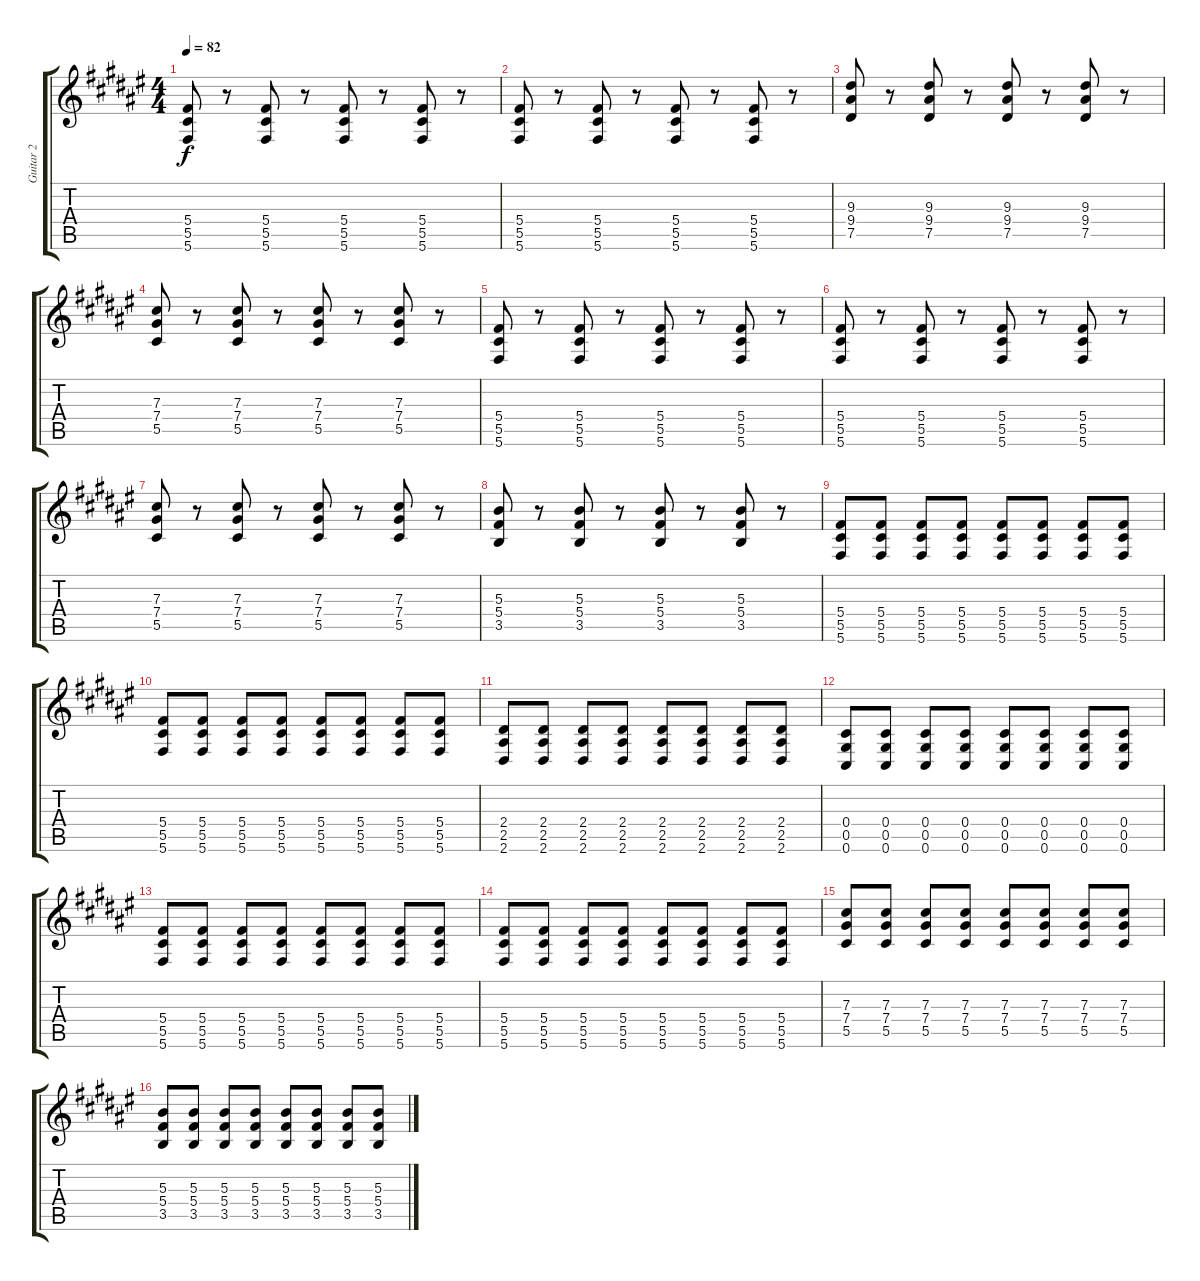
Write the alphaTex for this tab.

\track ("Guitar 2" "Guitar 2") {instrument distortionguitar}
\staff {score tabs}
\tuning (Eb4 Bb3 Gb3 Db3 Ab2 Db2) {hide}
\ts (4 4)
\tempo 82
\clef g2
\ks f#
(5.4 5.5 5.6).8{dy f} r.8 (5.4 5.5 5.6).8 r.8 (5.4 5.5 5.6).8 r.8 (5.4 5.5 5.6).8 r.8 |
(5.4 5.5 5.6).8 r.8 (5.4 5.5 5.6).8 r.8 (5.4 5.5 5.6).8 r.8 (5.4 5.5 5.6).8 r.8 |
(9.3 9.4 7.5).8 r.8 (9.3 9.4 7.5).8 r.8 (9.3 9.4 7.5).8 r.8 (9.3 9.4 7.5).8 r.8 |
(7.3 7.4 5.5).8 r.8 (7.3 7.4 5.5).8 r.8 (7.3 7.4 5.5).8 r.8 (7.3 7.4 5.5).8 r.8 |
(5.4 5.5 5.6).8 r.8 (5.4 5.5 5.6).8 r.8 (5.4 5.5 5.6).8 r.8 (5.4 5.5 5.6).8 r.8 |
(5.4 5.5 5.6).8 r.8 (5.4 5.5 5.6).8 r.8 (5.4 5.5 5.6).8 r.8 (5.4 5.5 5.6).8 r.8 |
(7.3 7.4 5.5).8 r.8 (7.3 7.4 5.5).8 r.8 (7.3 7.4 5.5).8 r.8 (7.3 7.4 5.5).8 r.8 |
(5.3 5.4 3.5).8 r.8 (5.3 5.4 3.5).8 r.8 (5.3 5.4 3.5).8 r.8 (5.3 5.4 3.5).8 r.8 |
(5.4 5.5 5.6).8 (5.4 5.5 5.6).8 (5.4 5.5 5.6).8 (5.4 5.5 5.6).8 (5.4 5.5 5.6).8 (5.4 5.5 5.6).8 (5.4 5.5 5.6).8 (5.4 5.5 5.6).8 |
(5.4 5.5 5.6).8 (5.4 5.5 5.6).8 (5.4 5.5 5.6).8 (5.4 5.5 5.6).8 (5.4 5.5 5.6).8 (5.4 5.5 5.6).8 (5.4 5.5 5.6).8 (5.4 5.5 5.6).8 |
(2.4 2.5 2.6).8 (2.4 2.5 2.6).8 (2.4 2.5 2.6).8 (2.4 2.5 2.6).8 (2.4 2.5 2.6).8 (2.4 2.5 2.6).8 (2.4 2.5 2.6).8 (2.4 2.5 2.6).8 |
(0.4 0.5 0.6).8 (0.4 0.5 0.6).8 (0.4 0.5 0.6).8 (0.4 0.5 0.6).8 (0.4 0.5 0.6).8 (0.4 0.5 0.6).8 (0.4 0.5 0.6).8 (0.4 0.5 0.6).8 |
(5.4 5.5 5.6).8 (5.4 5.5 5.6).8 (5.4 5.5 5.6).8 (5.4 5.5 5.6).8 (5.4 5.5 5.6).8 (5.4 5.5 5.6).8 (5.4 5.5 5.6).8 (5.4 5.5 5.6).8 |
(5.4 5.5 5.6).8 (5.4 5.5 5.6).8 (5.4 5.5 5.6).8 (5.4 5.5 5.6).8 (5.4 5.5 5.6).8 (5.4 5.5 5.6).8 (5.4 5.5 5.6).8 (5.4 5.5 5.6).8 |
(7.3 7.4 5.5).8 (7.3 7.4 5.5).8 (7.3 7.4 5.5).8 (7.3 7.4 5.5).8 (7.3 7.4 5.5).8 (7.3 7.4 5.5).8 (7.3 7.4 5.5).8 (7.3 7.4 5.5).8 |
(5.3 5.4 3.5).8 (5.3 5.4 3.5).8 (5.3 5.4 3.5).8 (5.3 5.4 3.5).8 (5.3 5.4 3.5).8 (5.3 5.4 3.5).8 (5.3 5.4 3.5).8 (5.3 5.4 3.5).8
